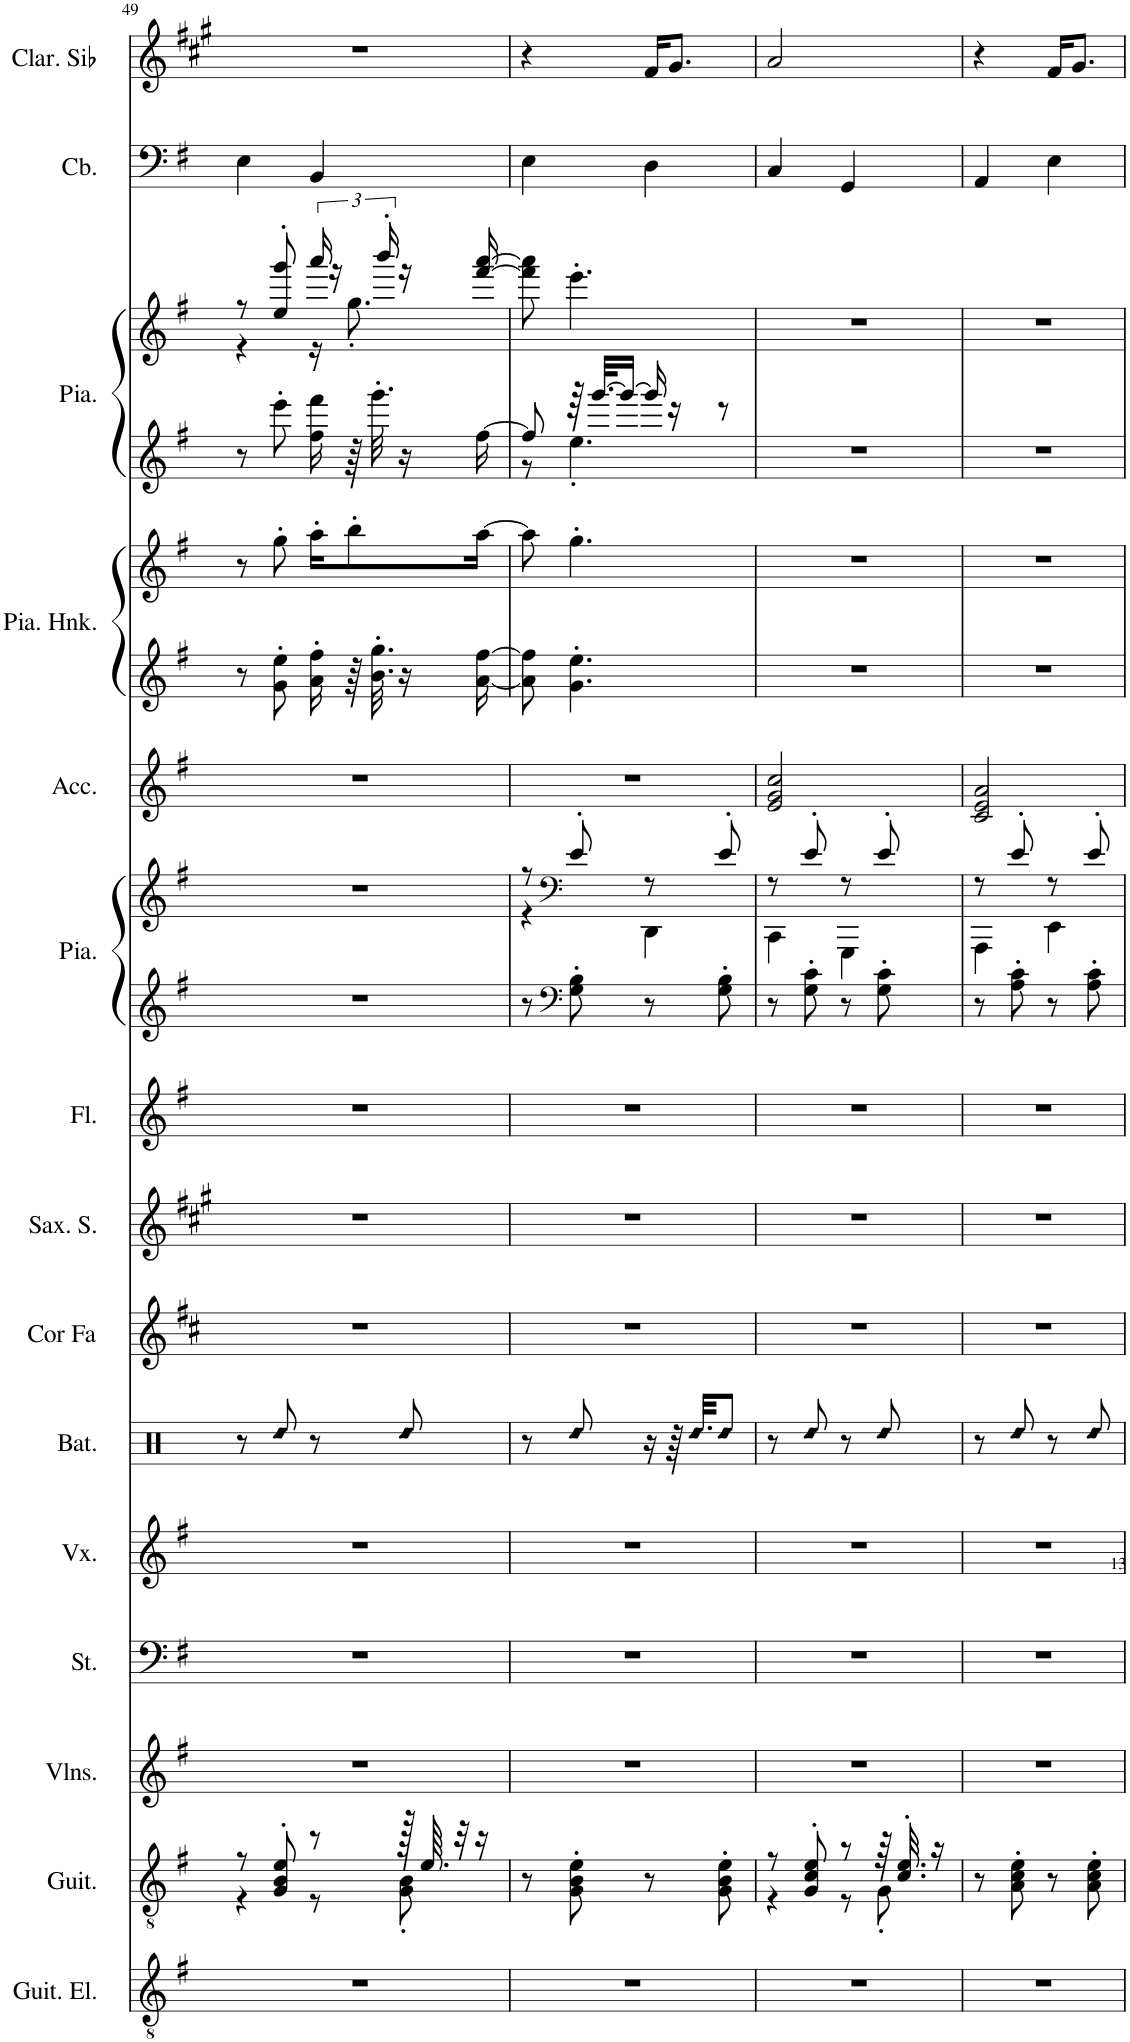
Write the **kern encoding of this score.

**kern	**kern	**kern	**kern	**kern	**kern	**kern	**kern	**kern	**kern	**kern	**kern	**kern	**kern	**kern	**kern	**kern	**kern
*part15	*part14	*part13	*part12	*part11	*part10	*part9	*part8	*part7	*part6	*part6	*part5	*part4	*part4	*part3	*part3	*part2	*part1
*staff18	*staff17	*staff16	*staff15	*staff14	*staff13	*staff12	*staff11	*staff10	*staff9	*staff8	*staff7	*staff6	*staff5	*staff4	*staff3	*staff2	*staff1
*I"Guitare électrique, Electric Guitar (clean)	*I"Guitare acoustique, Acoustic Guitar (steel)	*I"Violons, String Ensemble 1	*I"Cordes, String Ensemble 2	*I"Voix, Synth Choir	*I"Batterie, Drums	*I"Cor en Fa, French Horn	*I"Saxophone Soprano, Soprano Sax	*I"Flûte, Flute	*I"Piano, Bright Acoustic Piano	*	*I"Accordéon , Accordion	*I"Piano Honky Tonk, Honky-tonk Piano	*	*I"Piano, Electric Grand Piano	*	*I"Contrebasse, Acoustic Bass	*I"Clarinette en Sib, Clarinet Pipe
*I'Guit. El.	*I'Guit.	*I'Vlns.	*I'St.	*I'Vx.	*I'Bat.	*I'Cor Fa	*I'Sax. S.	*I'Fl.	*I'Pia.	*	*I'Acc.	*I'Pia. Hnk.	*	*I'Pia.	*	*I'Cb.	*I'Clar. Sib
!!LO:PB:g=z
*clefGv2	*clefGv2	*clefG2	*clefF4	*clefG2	*clefX	*clefG2	*clefG2	*clefG2	*clefG2	*clefG2	*clefG2	*clefG2	*clefG2	*clefG2	*clefG2	*clefF4	*clefG2
*	*	*	*	*	*	*Trd4c7	*Trd1c2	*	*	*	*	*	*	*	*	*Trd7c12	*Trd1c2
*k[f#]	*k[f#]	*k[f#]	*k[f#]	*k[f#]	*k[]	*k[f#c#]	*k[f#c#g#]	*k[f#]	*k[f#]	*k[f#]	*k[f#]	*k[f#]	*k[f#]	*k[f#]	*k[f#]	*k[f#]	*k[f#c#g#]
*M2/4	*M2/4	*M2/4	*M2/4	*M2/4	*M2/4	*M2/4	*M2/4	*M2/4	*M2/4	*M2/4	*M2/4	*M2/4	*M2/4	*M2/4	*M2/4	*M2/4	*M2/4
=49	=49	=49	=49	=49	=49	=49	=49	=49	=49	=49	=49	=49	=49	=49	=49	=49	=49
*	*^	*	*	*	*	*	*	*	*	*	*	*	*	*	*^	*	*
2r	8r	4r	2r	2r	2r	8r	2r	2r	2r	2r	2r	2r	8r	8r	8r	8r	4r	4E\	2r
!	!	!	!	!	!	!LO:N:head=diamond	!	!	!	!	!	!	!	!	!	!	!	!	!
.	8G/' 8B/' 8e/'	.	.	.	.	8Rdd/	.	.	.	.	.	.	8g\' 8ee\'	8gg'\	8eee'\	8ee/' 8ggg/'	.	.	.
.	8r	8r	.	.	.	8r	.	.	.	.	.	.	16a\' 16ff#\'	16aa'\KL	16ff#\ 16fff#\	24aaa/	16r	4BB/	.
.	.	.	.	.	.	.	.	.	.	.	.	.	.	.	.	24r	.	.	.
.	.	.	.	.	.	.	.	.	.	.	.	.	64r	8bb'\	64r	.	8.gg'\	.	.
.	.	.	.	.	.	.	.	.	.	.	.	.	32.b\' 32.gg\'	.	32.ggg'\	.	.	.	.
.	.	.	.	.	.	.	.	.	.	.	.	.	.	.	.	24bbb'/	.	.	.
!	!	!	!	!	!	!LO:N:head=diamond	!	!	!	!	!	!	!	!	!	!	!	!	!
.	128r	8G\' 8B\'	.	.	.	8Rdd/	.	.	.	.	.	.	16r	.	16r	16r	.	.	.
.	64.e/	.	.	.	.	.	.	.	.	.	.	.	.	.	.	.	.	.	.
.	32r	.	.	.	.	.	.	.	.	.	.	.	.	.	.	.	.	.	.
.	16r	.	.	.	.	.	.	.	.	.	.	.	[16a\ [16ff#\	[16aa\Jk	[16ff#\	[16fff#/ [16aaa/	.	.	.
*	*v	*v	*	*	*	*	*	*	*	*	*	*	*	*	*	*v	*v	*	*
=50	=50	=50	=50	=50	=50	=50	=50	=50	=50	=50	=50	=50	=50	=50	=50	=50	=50
*	*	*	*	*	*	*	*	*	*	*^	*	*	*	*^	*	*	*
2r	8r	2r	2r	2r	8r	2r	2r	2r	8r	8r	4r	2r	8a\] 8ff#\]	8aa\]	8ff#/]	8r	8fff#\] 8aaa\]	4E\	4r
*	*	*	*	*	*	*	*	*	*clefF4	*clefF4	*	*	*	*	*	*	*	*	*
!	!	!	!	!	!LO:N:head=diamond	!	!	!	!	!	!	!	!	!	!	!	!	!	!
.	8G\' 8B\' 8e\'	.	.	.	8Rdd/	.	.	.	8G\' 8B\'	8e'/	.	.	4.g\' 4.ee\'	4.gg'\	64r	4.ee'\	4.eee'\	.	.
.	.	.	.	.	.	.	.	.	.	.	.	.	.	.	[32.ggg/KLL	.	.	.	.
.	.	.	.	.	.	.	.	.	.	.	.	.	.	.	16ggg/JJ_	.	.	.	.
.	8r	.	.	.	16r	.	.	.	8r	8r	4DD\	.	.	.	16ggg/]	.	.	4D\	16f#/KL
.	.	.	.	.	64r	.	.	.	.	.	.	.	.	.	16r	.	.	.	8.g#/J
!	!	!	!	!	!LO:N:head=diamond	!	!	!	!	!	!	!	!	!	!	!	!	!	!
.	.	.	.	.	32.Rdd/KKL	.	.	.	.	.	.	.	.	.	.	.	.	.	.
!	!	!	!	!	!LO:N:head=diamond	!	!	!	!	!	!	!	!	!	!	!	!	!	!
.	8G\' 8B\' 8e\'	.	.	.	8Rdd/J	.	.	.	8G\' 8B\'	8e'/	.	.	.	.	8r	.	.	.	.
*	*	*	*	*	*	*	*	*	*	*	*	*	*	*	*v	*v	*	*	*
=51	=51	=51	=51	=51	=51	=51	=51	=51	=51	=51	=51	=51	=51	=51	=51	=51	=51	=51
*	*^	*	*	*	*	*	*	*	*	*	*	*	*	*	*	*	*	*
2r	8r	4r	2r	2r	2r	8r	2r	2r	2r	8r	8r	4CC\	2e/ 2g/ 2cc/	2r	2r	2r	2r	4C/	2a/
!	!	!	!	!	!	!LO:N:head=diamond	!	!	!	!	!	!	!	!	!	!	!	!	!
.	8G/' 8c/' 8e/'	.	.	.	.	8Rdd/	.	.	.	8G\' 8c\'	8e'/	.	.	.	.	.	.	.	.
.	8r	8r	.	.	.	8r	.	.	.	8r	8r	4GGG\	.	.	.	.	.	4GG/	.
!	!	!	!	!	!	!LO:N:head=diamond	!	!	!	!	!	!	!	!	!	!	!	!	!
.	64r	8G'\	.	.	.	8Rdd/	.	.	.	8G\' 8c\'	8e'/	.	.	.	.	.	.	.	.
.	32.c/' 32.e/'	.	.	.	.	.	.	.	.	.	.	.	.	.	.	.	.	.	.
.	16r	.	.	.	.	.	.	.	.	.	.	.	.	.	.	.	.	.	.
*	*v	*v	*	*	*	*	*	*	*	*	*	*	*	*	*	*	*	*	*
=52	=52	=52	=52	=52	=52	=52	=52	=52	=52	=52	=52	=52	=52	=52	=52	=52	=52	=52
2r	8r	2r	2r	2r	8r	2r	2r	2r	8r	8r	4AAA\	2c/ 2e/ 2a/	2r	2r	2r	2r	4AA/	4r
!	!	!	!	!	!LO:N:head=diamond	!	!	!	!	!	!	!	!	!	!	!	!	!
.	8A\' 8c\' 8e\'	.	.	.	8Rdd/	.	.	.	8A\' 8c\'	8e'/	.	.	.	.	.	.	.	.
.	8r	.	.	.	8r	.	.	.	8r	8r	4EE\	.	.	.	.	.	4E\	16f#/KL
.	.	.	.	.	.	.	.	.	.	.	.	.	.	.	.	.	.	8.g#/J
!	!	!	!	!	!LO:N:head=diamond	!	!	!	!	!	!	!	!	!	!	!	!	!
.	8A\' 8c\' 8e\'	.	.	.	8Rdd/	.	.	.	8A\' 8c\'	8e'/	.	.	.	.	.	.	.	.
*	*	*	*	*	*	*	*	*	*	*v	*v	*	*	*	*	*	*	*
=	=	=	=	=	=	=	=	=	=	=	=	=	=	=	=	=	=
*-	*-	*-	*-	*-	*-	*-	*-	*-	*-	*-	*-	*-	*-	*-	*-	*-	*-
